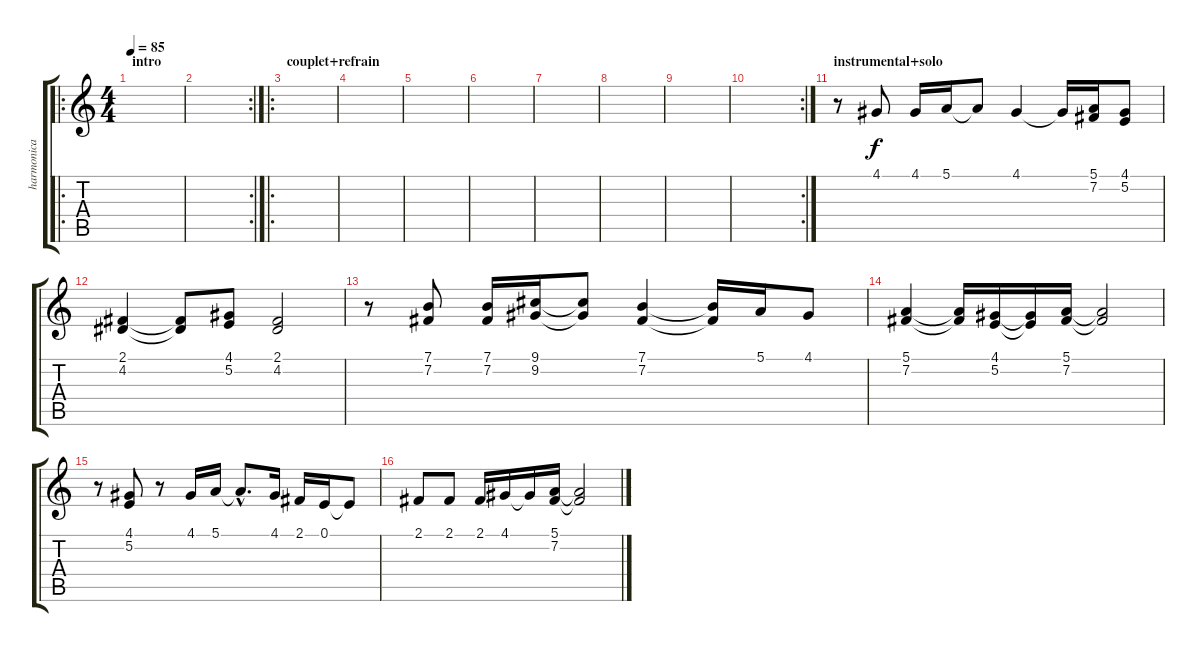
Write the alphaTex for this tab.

\track ("harmonica" "harmonica") {instrument harmonica}
\staff {score tabs}
\tuning (E4 B3 G3 D3 A2 E2) {hide}
\ro
\ts (4 4)
\section ("" "intro")
\tempo 85
\clef g2
\ks c
|
\rc 2
|
\ro
\section ("" "couplet+refrain")
|
|
|
|
|
|
|
\rc 2
|
\section ("" "instrumental+solo")
r.8 4.1.8 4.1.16 5.1.16 5.1{t}.8 4.1.4 4.1{t}.16 (5.1 7.2).16 (4.1 5.2).8 |
(2.1 4.2).4 (2.1{t} 4.2{t}).8 (4.1 5.2).8 (2.1 4.2).2 |
r.8 (7.1 7.2).8 (7.1 7.2).16 (9.1 9.2).16 (9.1{t} 9.2{t}).8 (7.1 7.2).4 (7.1{t} 7.2{t}).16 5.1.16 4.1.8 |
(5.1 7.2).4 (5.1{t} 7.2{t}).16 (4.1 5.2).16 (4.1{t} 5.2{t}).16 (5.1 7.2).16 (5.1{t} 7.2{t}).2 |
r.8 (4.1 5.2).8 r.8 4.1.16 5.1.16 5.1{hac t}.8{d} 4.1.16 2.1.16 0.1.16 0.1{t}.8 |
2.1.8 2.1.8 2.1.16 4.1.16 4.1{t}.16 (5.1 7.2).16 (5.1{t} 7.2{t}).2
